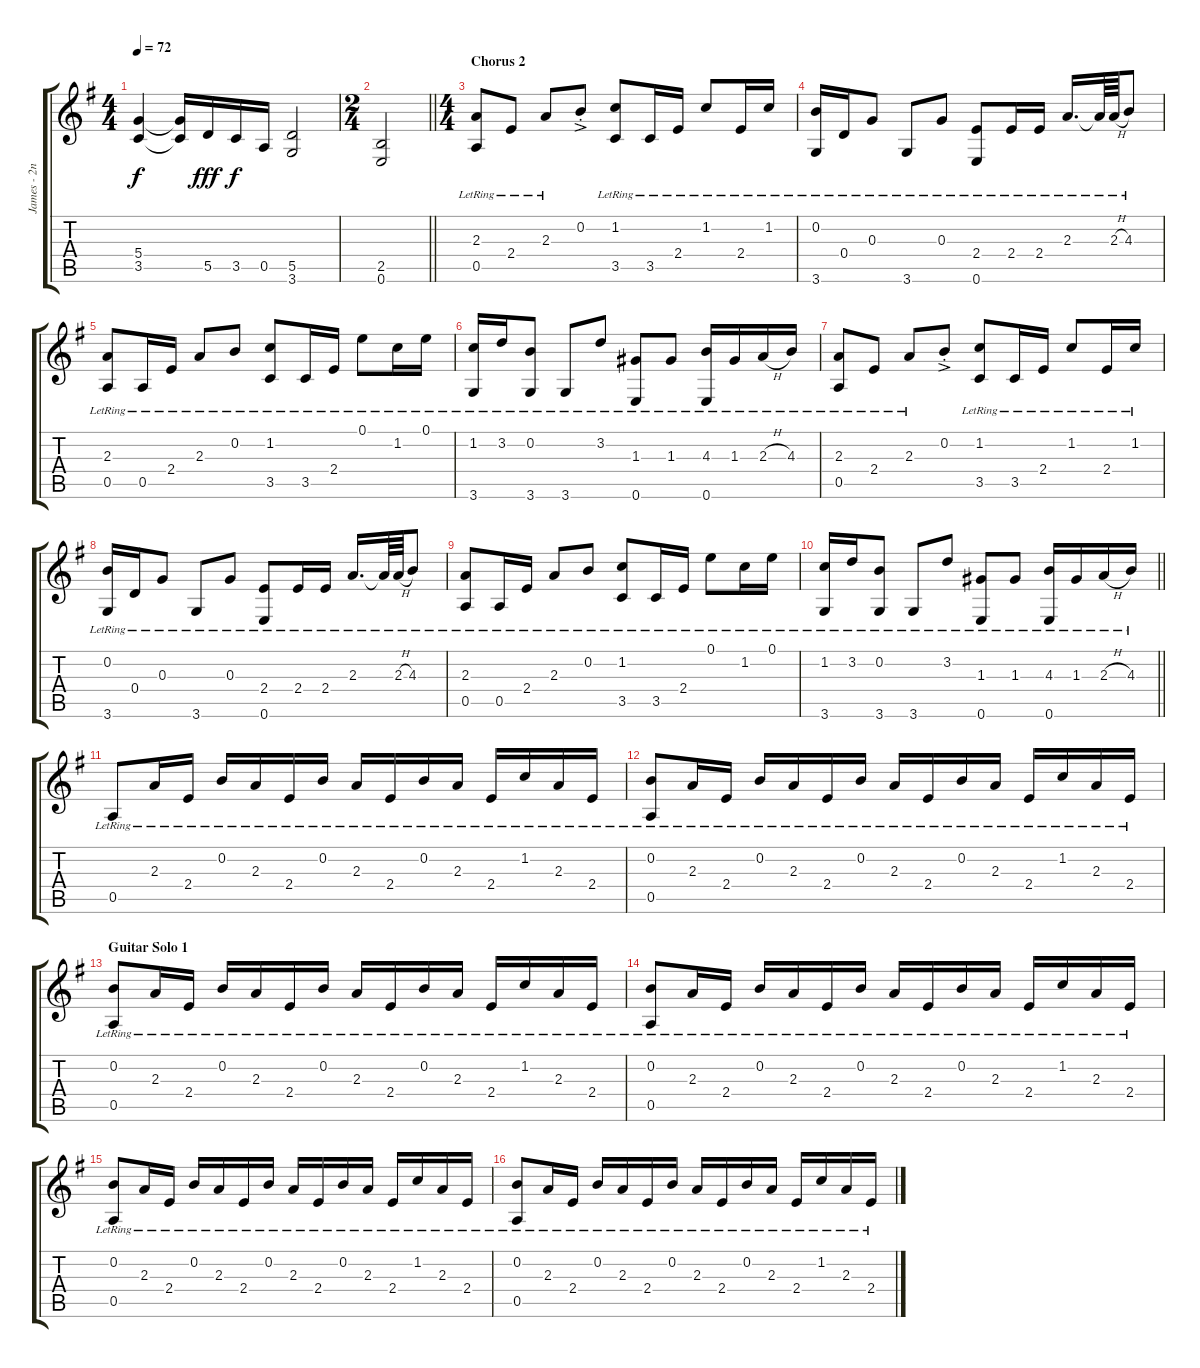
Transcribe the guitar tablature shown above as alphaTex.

\track ("James - 2nd Acoustic/Distortion" "James - 2n") {instrument acousticguitarnylon}
\staff {score tabs}
\tuning (E4 B3 G3 D3 A2 E2) {hide}
\ts (4 4)
\tempo 72
\clef g2
\ks eminor
(5.4 3.5).4{dy f} (5.4{t} 3.5{t}).16 5.5.16{dy fff} 3.5.16{dy f} 0.5.16 (5.5 3.6).2 |
\ts (2 4)
\barLineRight lightlight
(2.5 0.6).2 |
\ts (4 4)
\section ("" "Chorus 2")
(2.3{lr} 0.5{lr}).8{volume 4} 2.4{lr}.8 2.3{lr}.8 0.2{ac st}.8 (1.2{lr} 3.5{lr}).8 3.5{lr}.16 2.4{lr}.16 1.2{lr}.8 2.4{lr}.16 1.2{lr}.16 |
(0.2{lr} 3.6{lr}).16 0.4{lr}.16 0.3{lr}.8 3.6{lr}.8 0.3{lr}.8 (2.4{lr} 0.6{lr}).8 2.4{lr}.16 2.4{lr}.16 2.3{lr}.16{d} 2.3{lr t}.64 2.3{h lr}.64 4.3{lr}.8 |
(2.3{lr} 0.5{lr}).8 0.5{lr}.16 2.4{lr}.16 2.3{lr}.8 0.2{lr}.8 (1.2{lr} 3.5{lr}).8 3.5{lr}.16 2.4{lr}.16 0.1{lr}.8 1.2{lr}.16 0.1{lr}.16 |
(1.2{lr} 3.6{lr}).16 3.2{lr}.16 (0.2{lr} 3.6{lr}).8 3.6{lr}.8 3.2{lr}.8 (1.3{lr} 0.6{lr}).8 1.3{lr}.8 (4.3{lr} 0.6{lr}).16 1.3{lr}.16 2.3{h lr}.16 4.3{lr}.16 |
(2.3{lr} 0.5{lr}).8 2.4{lr}.8 2.3{lr}.8 0.2{ac st}.8 (1.2{lr} 3.5{lr}).8 3.5{lr}.16 2.4{lr}.16 1.2{lr}.8 2.4{lr}.16 1.2{lr}.16 |
(0.2{lr} 3.6{lr}).16 0.4{lr}.16 0.3{lr}.8 3.6{lr}.8 0.3{lr}.8 (2.4{lr} 0.6{lr}).8 2.4{lr}.16 2.4{lr}.16 2.3{lr}.16{d} 2.3{lr t}.64 2.3{h lr}.64 4.3{lr}.8 |
(2.3{lr} 0.5{lr}).8 0.5{lr}.16 2.4{lr}.16 2.3{lr}.8 0.2{lr}.8 (1.2{lr} 3.5{lr}).8 3.5{lr}.16 2.4{lr}.16 0.1{lr}.8 1.2{lr}.16 0.1{lr}.16 |
\barLineRight lightlight
(1.2{lr} 3.6{lr}).16 3.2{lr}.16 (0.2{lr} 3.6{lr}).8 3.6{lr}.8 3.2{lr}.8 (1.3{lr} 0.6{lr}).8 1.3{lr}.8 (4.3{lr} 0.6{lr}).16 1.3{lr}.16 2.3{h lr}.16 4.3{lr}.16 |
0.5{lr}.8 2.3{lr}.16 2.4{lr}.16 0.2{lr}.16 2.3{lr}.16 2.4{lr}.16 0.2{lr}.16 2.3{lr}.16 2.4{lr}.16 0.2{lr}.16 2.3{lr}.16 2.4{lr}.16 1.2{lr}.16 2.3{lr}.16 2.4{lr}.16 |
(0.2{lr} 0.5{lr}).8 2.3{lr}.16 2.4{lr}.16 0.2{lr}.16 2.3{lr}.16 2.4{lr}.16 0.2{lr}.16 2.3{lr}.16 2.4{lr}.16 0.2{lr}.16 2.3{lr}.16 2.4{lr}.16 1.2{lr}.16 2.3{lr}.16 2.4{lr}.16 |
\section ("" "Guitar Solo 1")
(0.2{lr} 0.5{lr}).8 2.3{lr}.16 2.4{lr}.16 0.2{lr}.16 2.3{lr}.16 2.4{lr}.16 0.2{lr}.16 2.3{lr}.16 2.4{lr}.16 0.2{lr}.16 2.3{lr}.16 2.4{lr}.16 1.2{lr}.16 2.3{lr}.16 2.4{lr}.16 |
(0.2{lr} 0.5{lr}).8 2.3{lr}.16 2.4{lr}.16 0.2{lr}.16 2.3{lr}.16 2.4{lr}.16 0.2{lr}.16 2.3{lr}.16 2.4{lr}.16 0.2{lr}.16 2.3{lr}.16 2.4{lr}.16 1.2{lr}.16 2.3{lr}.16 2.4{lr}.16 |
(0.2{lr} 0.5{lr}).8 2.3{lr}.16 2.4{lr}.16 0.2{lr}.16 2.3{lr}.16 2.4{lr}.16 0.2{lr}.16 2.3{lr}.16 2.4{lr}.16 0.2{lr}.16 2.3{lr}.16 2.4{lr}.16 1.2{lr}.16 2.3{lr}.16 2.4{lr}.16 |
(0.2{lr} 0.5{lr}).8 2.3{lr}.16 2.4{lr}.16 0.2{lr}.16 2.3{lr}.16 2.4{lr}.16 0.2{lr}.16 2.3{lr}.16 2.4{lr}.16 0.2{lr}.16 2.3{lr}.16 2.4{lr}.16 1.2{lr}.16 2.3{lr}.16 2.4{lr}.16
